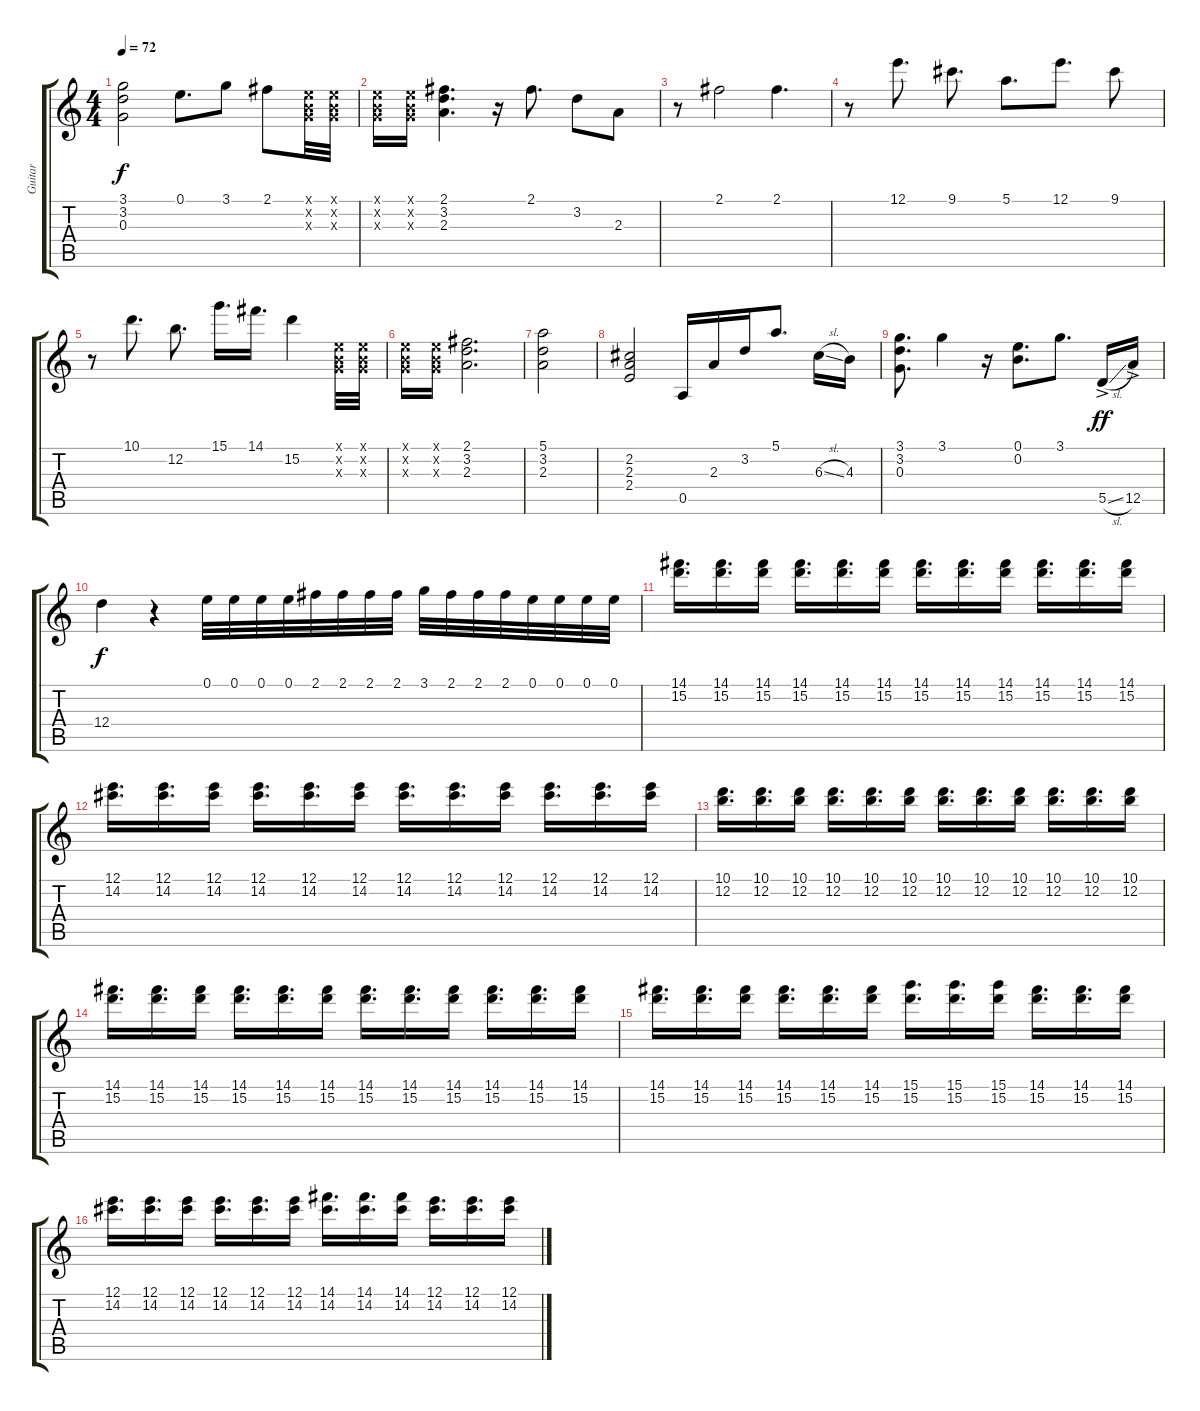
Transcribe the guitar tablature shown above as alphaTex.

\track ("Guitar" "Guitar") {instrument overdrivenguitar}
\staff {score tabs}
\tuning (E4 B3 G3 D3 A2 E2) {hide}
\ts (4 4)
\tempo 72
\clef g2
\ks c
(3.1 3.2 0.3).2{dy f} 0.1.8{d} 3.1.8 2.1.8 (0.1{x} 0.2{x} 0.3{x}).32 (0.1{x} 0.2{x} 0.3{x}).32 |
(0.1{x} 0.2{x} 0.3{x}).16 (0.1{x} 0.2{x} 0.3{x}).16 (2.1 3.2 2.3).4{d} r.16 2.1.8{d} 3.2.8 2.3.8 |
r.8 2.1.2 2.1.4{d} |
r.8 12.1.8{d} 9.1.8{d} 5.1.8{d} 12.1.8{d} 9.1.8 |
r.8 10.1.8{d} 12.2.8{d} 15.1.16{d} 14.1.16{d} 15.2.4 (0.1{x} 0.2{x} 0.3{x}).32 (0.1{x} 0.2{x} 0.3{x}).32 |
(0.1{x} 0.2{x} 0.3{x}).16 (0.1{x} 0.2{x} 0.3{x}).16 (2.1 3.2 2.3).2{d} |
(5.1 3.2 2.3).2 |
(2.2 2.3 2.4).2 0.5.16 2.3.16 3.2.16 5.1.8{d} 6.3{sl}.16 4.3.16 |
(3.1 3.2 0.3).8{d} 3.1.4 r.16 (0.1 0.2).8{d} 3.1.8{d} 5.5{sl ac}.16{dy ff} 12.5{ac}.16 |
12.4.4{dy f} r.4 0.1.32 0.1.32 0.1.32 0.1.32 2.1.32 2.1.32 2.1.32 2.1.32 3.1.32 2.1.32 2.1.32 2.1.32 0.1.32 0.1.32 0.1.32 0.1.32 |
(14.1 15.2).16{d} (14.1 15.2).16{d} (14.1 15.2).16 (14.1 15.2).16{d} (14.1 15.2).16{d} (14.1 15.2).16 (14.1 15.2).16{d} (14.1 15.2).16{d} (14.1 15.2).16 (14.1 15.2).16{d} (14.1 15.2).16{d} (14.1 15.2).16 |
(12.1 14.2).16{d} (12.1 14.2).16{d} (12.1 14.2).16 (12.1 14.2).16{d} (12.1 14.2).16{d} (12.1 14.2).16 (12.1 14.2).16{d} (12.1 14.2).16{d} (12.1 14.2).16 (12.1 14.2).16{d} (12.1 14.2).16{d} (12.1 14.2).16 |
(10.1 12.2).16{d} (10.1 12.2).16{d} (10.1 12.2).16 (10.1 12.2).16{d} (10.1 12.2).16{d} (10.1 12.2).16 (10.1 12.2).16{d} (10.1 12.2).16{d} (10.1 12.2).16 (10.1 12.2).16{d} (10.1 12.2).16{d} (10.1 12.2).16 |
(14.1 15.2).16{d} (14.1 15.2).16{d} (14.1 15.2).16 (14.1 15.2).16{d} (14.1 15.2).16{d} (14.1 15.2).16 (14.1 15.2).16{d} (14.1 15.2).16{d} (14.1 15.2).16 (14.1 15.2).16{d} (14.1 15.2).16{d} (14.1 15.2).16 |
(14.1 15.2).16{d} (14.1 15.2).16{d} (14.1 15.2).16 (14.1 15.2).16{d} (14.1 15.2).16{d} (14.1 15.2).16 (15.1 15.2).16{d} (15.1 15.2).16{d} (15.1 15.2).16 (14.1 15.2).16{d} (14.1 15.2).16{d} (14.1 15.2).16 |
(12.1 14.2).16{d} (12.1 14.2).16{d} (12.1 14.2).16 (12.1 14.2).16{d} (12.1 14.2).16{d} (12.1 14.2).16 (14.1 14.2).16{d} (14.1 14.2).16{d} (14.1 14.2).16 (12.1 14.2).16{d} (12.1 14.2).16{d} (12.1 14.2).16
